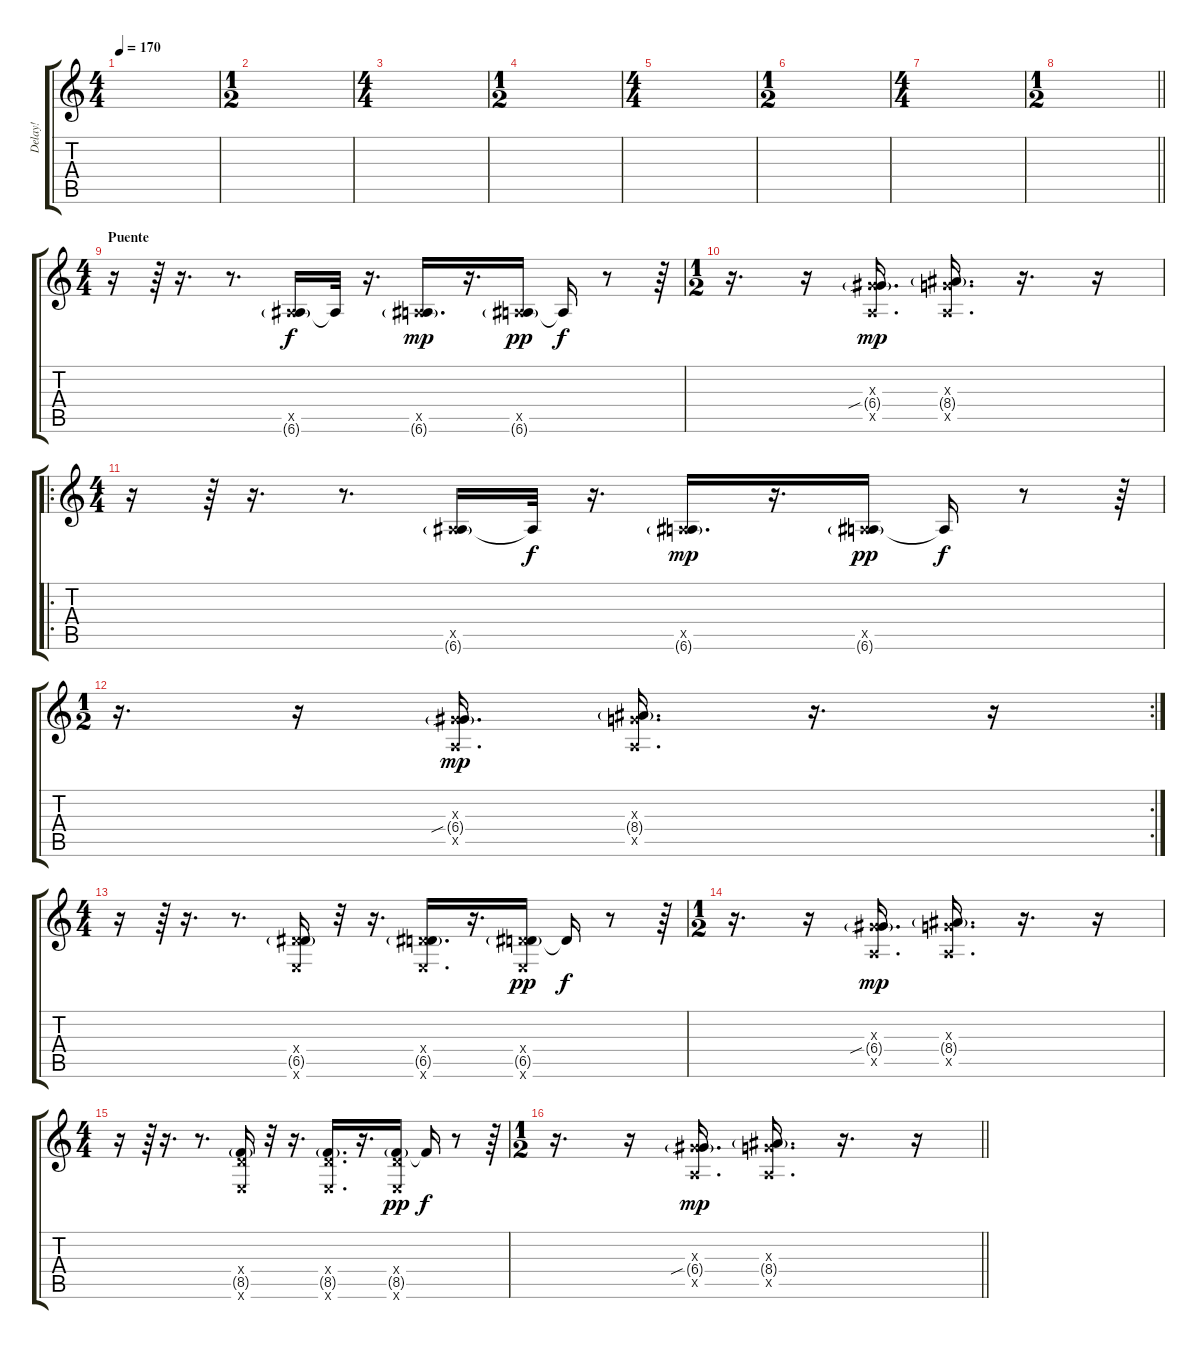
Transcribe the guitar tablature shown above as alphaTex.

\track ("Delay!" "Delay!") {instrument overdrivenguitar}
\staff {score tabs}
\tuning (E4 B3 G3 D3 A2 E2) {hide}
\ts (4 4)
\tempo 170
\clef g2
\ks c
|
\ts (1 2)
|
\ts (4 4)
|
\ts (1 2)
|
\ts (4 4)
|
\ts (1 2)
|
\ts (4 4)
|
\ts (1 2)
\barLineRight lightlight
|
\ts (4 4)
\section ("" "Puente")
r.16 r.64 r.16{d} r.8{d} (0.5{x} 6.6{g}).16 6.6{t}.32{dy f} r.16{d} (0.5{x} 6.6{g}).16{d dy mp} r.16{d} (0.5{x} 6.6{g}).16{dy pp} 6.6{t}.16{dy f} r.8 r.64 |
\ts (1 2)
r.16{d} r.16 (0.3{x} 6.4{sib g} 0.5{x}).16{d dy mp} (0.3{x} 8.4{g} 0.5{x}).16{d} r.16{d} r.16 |
\ro
\ts (4 4)
r.16 r.64 r.16{d} r.8{d} (0.5{x} 6.6{g}).16 6.6{t}.32{dy f} r.16{d} (0.5{x} 6.6{g}).16{d dy mp} r.16{d} (0.5{x} 6.6{g}).16{dy pp} 6.6{t}.16{dy f} r.8 r.64 |
\rc 2
\ts (1 2)
r.16{d} r.16 (0.3{x} 6.4{sib g} 0.5{x}).16{d dy mp} (0.3{x} 8.4{g} 0.5{x}).16{d} r.16{d} r.16 |
\ts (4 4)
r.16 r.64 r.16{d} r.8{d} (0.4{x} 6.5{g} 0.6{x}).16 r.32 r.16{d} (0.4{x} 6.5{g} 0.6{x}).16{d} r.16{d} (0.4{x} 6.5{g} 0.6{x}).16{dy pp} 6.5{t}.16{dy f} r.8 r.64 |
\ts (1 2)
r.16{d} r.16 (0.3{x} 6.4{sib g} 0.5{x}).16{d dy mp} (0.3{x} 8.4{g} 0.5{x}).16{d} r.16{d} r.16 |
\ts (4 4)
r.16 r.64 r.16{d} r.8{d} (0.4{x} 8.5{g} 0.6{x}).16 r.32 r.16{d} (0.4{x} 8.5{g} 0.6{x}).16{d} r.16{d} (0.4{x} 8.5{g} 0.6{x}).16{dy pp} 8.5{t}.16{dy f} r.8 r.64 |
\ts (1 2)
\barLineRight lightlight
r.16{d} r.16 (0.3{x} 6.4{sib g} 0.5{x}).16{d dy mp} (0.3{x} 8.4{g} 0.5{x}).16{d} r.16{d} r.16
